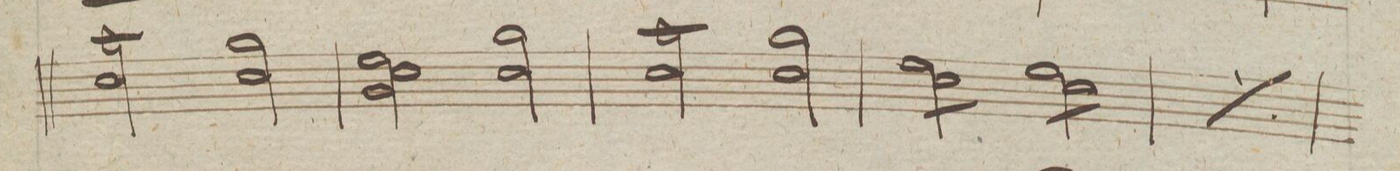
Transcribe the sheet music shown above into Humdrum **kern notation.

**kern	**dynam
*I"Violino 2do	*
*clefG2	*
*k[]	*
*met(c|)	*
*M2/2	*
2aa\ 2cc\	.
2gg\ 2cc\	.
=207	=207
2ee\ 2cc\ 2g\	.
2gg\ 2cc\	.
=208	=208
2aa\ 2cc\	.
2gg\ 2cc\	.
=209	=209
*tremolo	*
8ee\L 8cc\	.
8ee\ 8cc\	.
8ee\ 8cc\	.
8ee\J 8cc\	.
8ee\L 8cc\	.
8ee\ 8cc\	.
8ee\ 8cc\	.
8ee\J 8cc\	.
=210	=210
*rep	*
8ee\L 8cc\	.
8ee\ 8cc\	.
8ee\ 8cc\	.
8ee\J 8cc\	.
8ee\L 8cc\	.
8ee\ 8cc\	.
8ee\ 8cc\	.
8ee\J 8cc\	.
*Xrep	*
=211	=211
*-	*-
